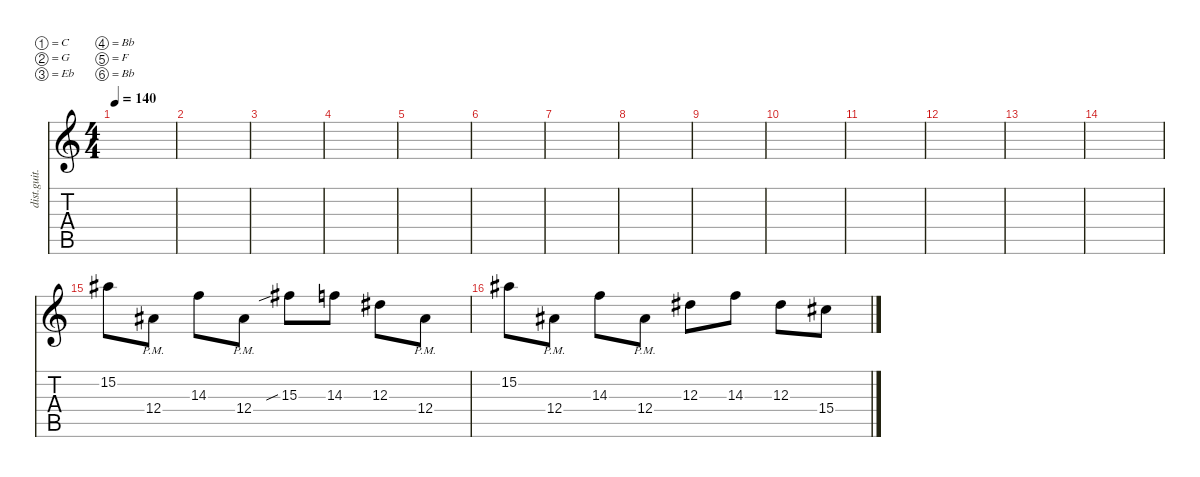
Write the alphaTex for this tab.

\defaultSystemsLayout 4
\hideDynamics
\bracketExtendMode nobrackets
\otherSystemsTrackNameOrientation horizontal
\track ("lead" "dist.guit.") {instrument distortionguitar}
\staff {score tabs}
\tuning (C4 G3 Eb3 Bb2 F2 Bb1)
\ts (4 4)
\tempo 140
\clef g2
\ks c
|
|
|
|
|
|
|
|
|
|
|
|
|
|
15.2{acc #}.8{beam Down} 12.4{pm acc #}.8{beam Down} 14.3.8{beam Down} 12.4{pm acc #}.8{beam Down} 15.3{sib acc #}.8{beam Down} 14.3.8{beam Down} 12.3{acc #}.8{beam Down} 12.4{pm acc #}.8{beam Down} |
15.2{acc #}.8{beam Down} 12.4{pm acc #}.8{beam Down} 14.3.8{beam Down} 12.4{pm acc #}.8{beam Down} 12.3{acc #}.8{beam Down} 14.3.8{beam Down} 12.3{acc #}.8{beam Down} 15.4{acc #}.8{beam Down}
